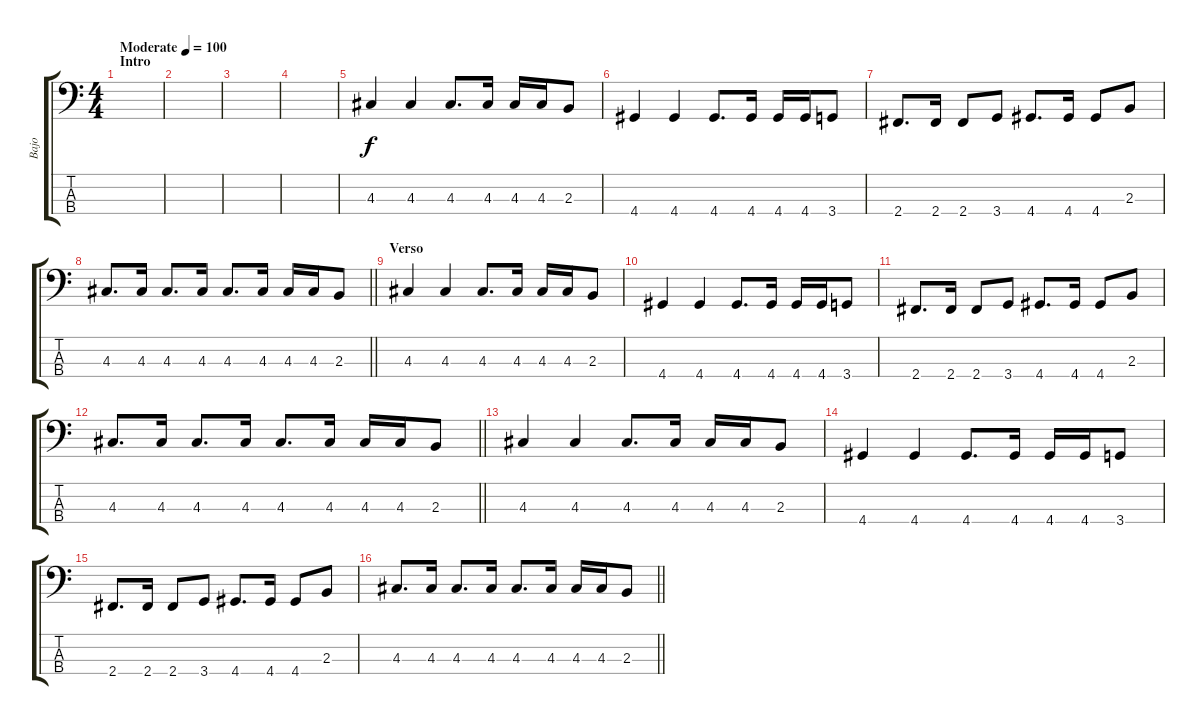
\track ("Bajo" "Bajo") {instrument electricbassfinger}
\staff {score tabs}
\tuning (G2 D2 A1 E1) {hide}
\ts (4 4)
\section ("" "Intro")
\tempo (100 "Moderate")
\clef f4
\ks c
|
|
|
|
4.3.4 4.3.4 4.3.8{d} 4.3.16 4.3.16 4.3.16 2.3.8 |
4.4.4 4.4.4 4.4.8{d} 4.4.16 4.4.16 4.4.16 3.4.8 |
2.4.8{d} 2.4.16 2.4.8 3.4.8 4.4.8{d} 4.4.16 4.4.8 2.3.8 |
\barLineRight lightlight
4.3.8{d} 4.3.16 4.3.8{d} 4.3.16 4.3.8{d} 4.3.16 4.3.16 4.3.16 2.3.8 |
\section ("" "Verso")
4.3.4 4.3.4 4.3.8{d} 4.3.16 4.3.16 4.3.16 2.3.8 |
4.4.4 4.4.4 4.4.8{d} 4.4.16 4.4.16 4.4.16 3.4.8 |
2.4.8{d} 2.4.16 2.4.8 3.4.8 4.4.8{d} 4.4.16 4.4.8 2.3.8 |
\barLineRight lightlight
4.3.8{d} 4.3.16 4.3.8{d} 4.3.16 4.3.8{d} 4.3.16 4.3.16 4.3.16 2.3.8 |
4.3.4 4.3.4 4.3.8{d} 4.3.16 4.3.16 4.3.16 2.3.8 |
4.4.4 4.4.4 4.4.8{d} 4.4.16 4.4.16 4.4.16 3.4.8 |
2.4.8{d} 2.4.16 2.4.8 3.4.8 4.4.8{d} 4.4.16 4.4.8 2.3.8 |
\barLineRight lightlight
4.3.8{d} 4.3.16 4.3.8{d} 4.3.16 4.3.8{d} 4.3.16 4.3.16 4.3.16 2.3.8
